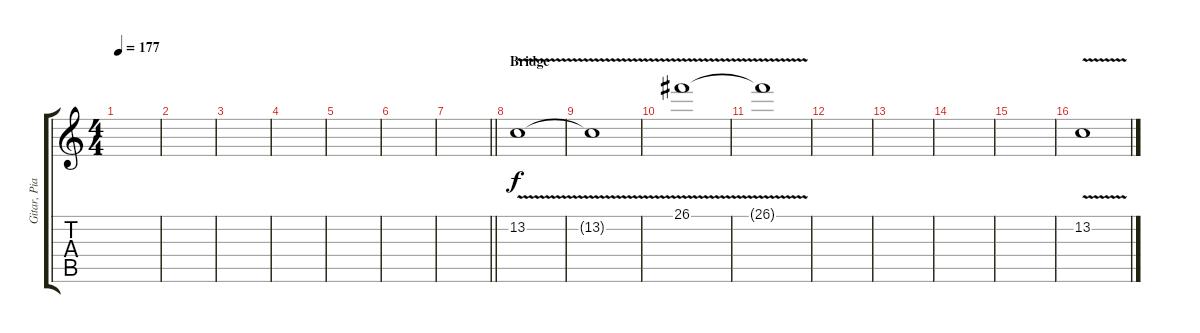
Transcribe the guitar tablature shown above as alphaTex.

\track ("Gitar, Piano" "Gitar, Pia") {instrument clarinet}
\staff {score tabs}
\tuning (E4 B3 G3 D3 A2 E2) {hide}
\ts (4 4)
\tempo 177
\clef g2
\ks c
|
|
|
|
|
|
\barLineRight lightlight
|
\section ("" "Bridge")
13.2{v}.1{volume 8} |
13.2{t}.1 |
26.1{v}.1 |
26.1{t}.1 |
|
|
|
|
13.2{v}.1{instrument englishhorn}
